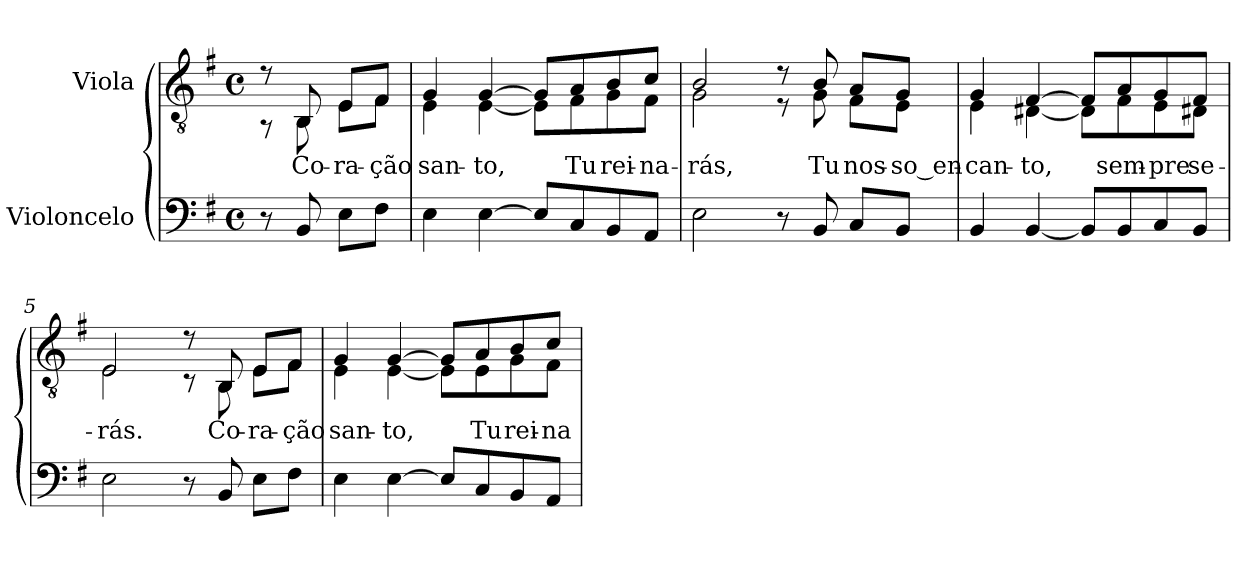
**kern	**kern	**text
*part2	*part1	*part1
*staff2	*staff1	*staff1
*I"Violoncelo	*I"Viola	*
!!LO:PB:g=z
*clefF4	*clefGv2	*
*k[f#]	*k[f#]	*
*e:	*e:	*
*M4/4	*M4/4	*
*met(c)	*met(c)	*
*MM60	*MM60	*
=1	=1	=1
*	*^	*
8r	8r	8r	.
!	!	!	!LO:LY:b:color=#000000
8BBi/	8BBi/	8BBi\	Co-
!	!	!	!LO:LY:b:color=#000000
8Ei\L	8Ei/L	8Ei\L	-ra-
!	!	!	!LO:LY:b:color=#000000
8F#i\J	8F#i/J	8F#i\J	-ção
=2	=2	=2	=2
!	!	!	!LO:LY:b:color=#000000
4Ei\	4Gi/	4Ei\	san-
!	!	!	!LO:LY:b:color=#000000
[>4Ei\	[>4Gi/	[<4Ei\	-to,
8Ei/L]	8Gi/L]	8Ei\L]	.
!	!	!	!LO:LY:b:color=#000000
8Ci/	8Ai/	8F#i\	Tu
!	!	!	!LO:LY:b:color=#000000
8BBi/	8Bi/	8Gi\	rei-
!	!	!	!LO:LY:b:color=#000000
8AAi/J	8ci/J	8F#i\J	-na-
=3	=3	=3	=3
!	!	!	!LO:LY:b:color=#000000
2Ei\	2Bi/	2Gi\	-rás,
8r	8r	8r	.
!	!	!	!LO:LY:b:color=#000000
8BBi/	8Bi/	8Gi\	Tu
!	!	!	!LO:LY:b:color=#000000
8Ci/L	8Ai/L	8F#i\L	nos-
!	!	!	!LO:LY:b:color=#000000
8BBi/J	8Gi/J	8Ei\J	-so_en-
=4	=4	=4	=4
!	!	!	!LO:LY:b:color=#000000
4BBi/	4Gi/	4Ei\	-can-
!	!	!	!LO:LY:b:color=#000000
[<4BBi/	[>4F#i/	[<4D#Xi\	-to,
8BBi/L]	8F#i/L]	8D#i\L]	.
!	!	!	!LO:LY:b:color=#000000
8BBi/	8Ai/	8F#i\	sem-
!	!	!	!LO:LY:b:color=#000000
8Ci/	8Gi/	8Ei\	-pre
!	!	!	!LO:LY:b:color=#000000
8BBi/J	8F#i/J	8D#Xi\J	se-
!!LO:LB:g=z	!!
=5	=5	=5	=5
!	!	!	!LO:LY:b:color=#000000
2Ei\	2Ei/	2Ei\	-rás.
8r	8r	8r	.
!	!	!	!LO:LY:b:color=#000000
8BBi/	8BBi/	8BBi\	Co-
!	!	!	!LO:LY:b:color=#000000
8Ei\L	8Ei/L	8Ei\L	-ra-
!	!	!	!LO:LY:b:color=#000000
8F#i\J	8F#i/J	8F#i\J	-ção
=6	=6	=6	=6
!	!	!	!LO:LY:b:color=#000000
4Ei\	4Gi/	4Ei\	san-
!	!	!	!LO:LY:b:color=#000000
[>4Ei\	[>4Gi/	[<4Ei\	-to,
8Ei/L]	8Gi/L]	8Ei\L]	.
!	!	!	!LO:LY:b:color=#000000
8Ci/	8Ai/	8Ei\	Tu
!	!	!	!LO:LY:b:color=#000000
8BBi/	8Bi/	8Gi\	rei-
!	!	!	!LO:LY:b:color=#000000
8AAi/J	8ci/J	8F#i\J	-na-
*	*v	*v	*
=	=	=
*-	*-	*-
